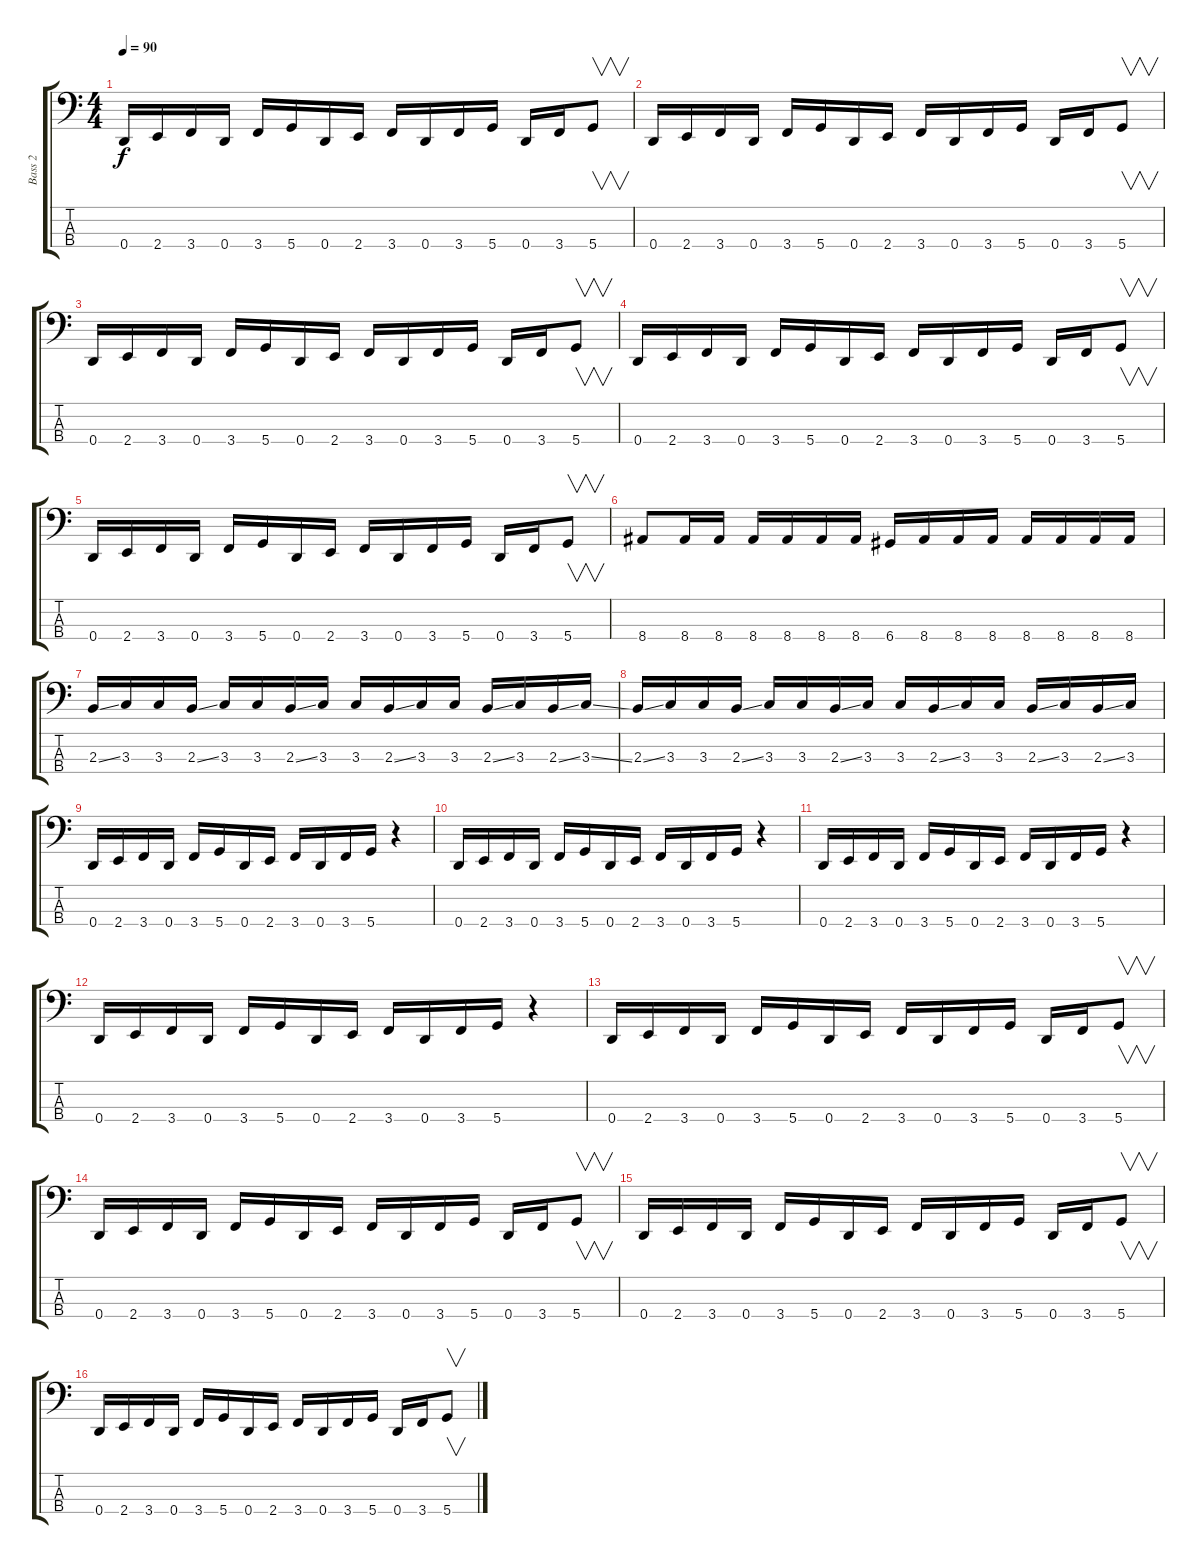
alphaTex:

\track ("Bass 2" "Bass 2") {instrument electricbasspick}
\staff {score tabs}
\tuning (G2 D2 A1 D1) {hide}
\ts (4 4)
\tempo 90
\clef f4
\ks c
0.4.16{dy f} 2.4.16 3.4.16 0.4.16 3.4.16 5.4.16 0.4.16 2.4.16 3.4.16 0.4.16 3.4.16 5.4.16 0.4.16 3.4.16 5.4.8{v} |
0.4.16 2.4.16 3.4.16 0.4.16 3.4.16 5.4.16 0.4.16 2.4.16 3.4.16 0.4.16 3.4.16 5.4.16 0.4.16 3.4.16 5.4.8{v} |
0.4.16 2.4.16 3.4.16 0.4.16 3.4.16 5.4.16 0.4.16 2.4.16 3.4.16 0.4.16 3.4.16 5.4.16 0.4.16 3.4.16 5.4.8{v} |
0.4.16 2.4.16 3.4.16 0.4.16 3.4.16 5.4.16 0.4.16 2.4.16 3.4.16 0.4.16 3.4.16 5.4.16 0.4.16 3.4.16 5.4.8{v} |
0.4.16 2.4.16 3.4.16 0.4.16 3.4.16 5.4.16 0.4.16 2.4.16 3.4.16 0.4.16 3.4.16 5.4.16 0.4.16 3.4.16 5.4.8{v} |
8.4.8 8.4.16 8.4.16 8.4.16 8.4.16 8.4.16 8.4.16 6.4.16 8.4.16 8.4.16 8.4.16 8.4.16 8.4.16 8.4.16 8.4.16 |
2.3{ss}.16 3.3.16 3.3.16 2.3{ss}.16 3.3.16 3.3.16 2.3{ss}.16 3.3.16 3.3.16 2.3{ss}.16 3.3.16 3.3.16 2.3{ss}.16 3.3.16 2.3{ss}.16 3.3{ss}.16 |
2.3{ss}.16 3.3.16 3.3.16 2.3{ss}.16 3.3.16 3.3.16 2.3{ss}.16 3.3.16 3.3.16 2.3{ss}.16 3.3.16 3.3.16 2.3{ss}.16 3.3.16 2.3{ss}.16 3.3.16 |
0.4.16 2.4.16 3.4.16 0.4.16 3.4.16 5.4.16 0.4.16 2.4.16 3.4.16 0.4.16 3.4.16 5.4.16 r.4 |
0.4.16 2.4.16 3.4.16 0.4.16 3.4.16 5.4.16 0.4.16 2.4.16 3.4.16 0.4.16 3.4.16 5.4.16 r.4 |
0.4.16 2.4.16 3.4.16 0.4.16 3.4.16 5.4.16 0.4.16 2.4.16 3.4.16 0.4.16 3.4.16 5.4.16 r.4 |
0.4.16 2.4.16 3.4.16 0.4.16 3.4.16 5.4.16 0.4.16 2.4.16 3.4.16 0.4.16 3.4.16 5.4.16 r.4 |
0.4.16 2.4.16 3.4.16 0.4.16 3.4.16 5.4.16 0.4.16 2.4.16 3.4.16 0.4.16 3.4.16 5.4.16 0.4.16 3.4.16 5.4.8{v} |
0.4.16 2.4.16 3.4.16 0.4.16 3.4.16 5.4.16 0.4.16 2.4.16 3.4.16 0.4.16 3.4.16 5.4.16 0.4.16 3.4.16 5.4.8{v} |
0.4.16 2.4.16 3.4.16 0.4.16 3.4.16 5.4.16 0.4.16 2.4.16 3.4.16 0.4.16 3.4.16 5.4.16 0.4.16 3.4.16 5.4.8{v} |
0.4.16 2.4.16 3.4.16 0.4.16 3.4.16 5.4.16 0.4.16 2.4.16 3.4.16 0.4.16 3.4.16 5.4.16 0.4.16 3.4.16 5.4.8{v}
